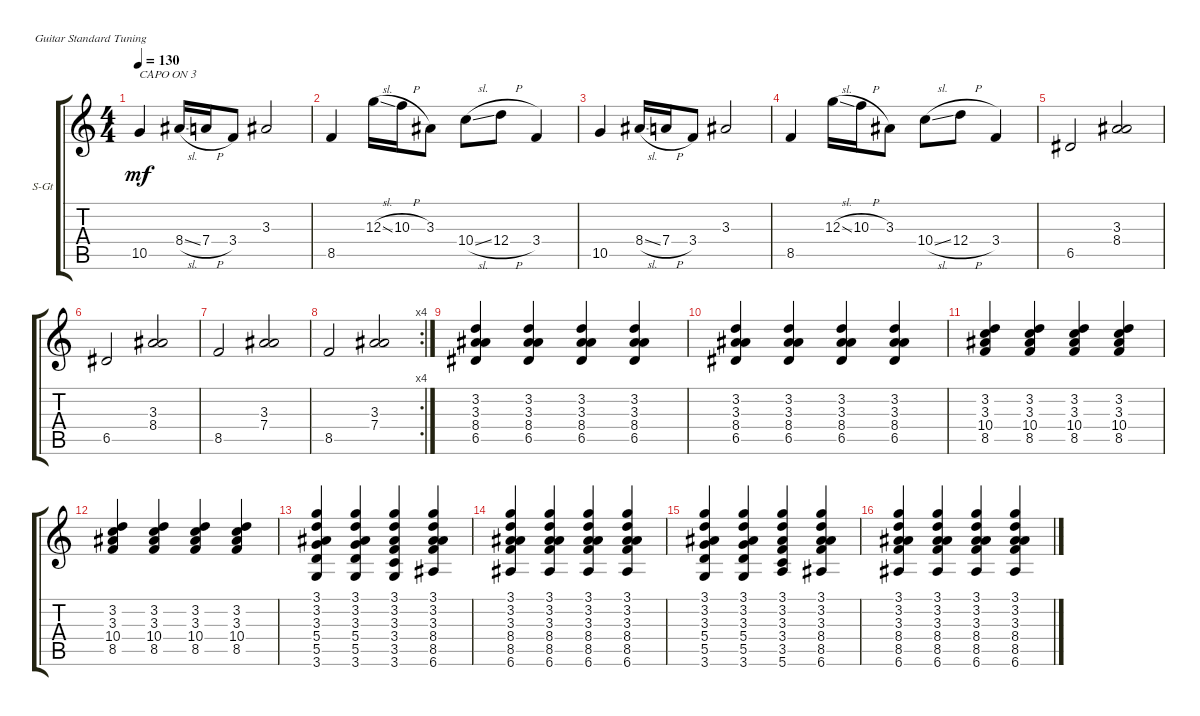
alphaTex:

\defaultSystemsLayout 4
\bracketExtendMode groupsimilarinstruments
\firstSystemTrackNameOrientation horizontal
\otherSystemsTrackNameOrientation horizontal
\track ("Steel Guitar" "S-Gt") {instrument acousticguitarsteel}
\staff {score tabs}
\tuning (E4 B3 G3 D3 A2 E2)
\ts (4 4)
\tempo 130
\clef g2
\scale
0.487395
\ks c
10.5.4{txt "CAPO ON 3" dy mf instrument acousticguitarsteel} 8.4{sl}.16 7.4{h}.16 3.4.8 3.3.2 |
\scale
0.256303 8.5.4 12.3{sl}.16 10.3{h}.16 3.3.8 10.4{sl}.8 12.4{h}.8 3.4.4 |
\scale
0.256303 10.5.4 8.4{sl}.16 7.4{h}.16 3.4.8 3.3.2 |
\scale
0.333333 8.5.4 12.3{sl}.16 10.3{h}.16 3.3.8 10.4{sl}.8 12.4{h}.8 3.4.4 |
\scale
0.333333 6.5.2 (8.4 3.3).2 |
\scale
0.333333 6.5.2 (8.4 3.3).2 |
8.5.2 (7.4 3.3).2 |
\rc 4
8.5.2 (7.4 3.3).2 |
(6.5 3.3 3.2 8.4).4 (6.5 3.2 3.3 8.4).4 (6.5 3.3 3.2 8.4).4 (6.5 3.2 3.3 8.4).4 |
(6.5 3.3 3.2 8.4).4 (6.5 3.2 3.3 8.4).4 (6.5 3.3 3.2 8.4).4 (6.5 3.2 3.3 8.4).4 |
(8.5 3.3 3.2 10.4).4 (8.5 3.2 3.3 10.4).4 (8.5 3.3 3.2 10.4).4 (8.5 3.2 3.3 10.4).4 |
(8.5 3.3 3.2 10.4).4 (8.5 3.2 3.3 10.4).4 (8.5 3.3 3.2 10.4).4 (8.5 3.2 3.3 10.4).4 |
(5.5 5.4 3.1 3.2 3.3 3.6).4 (5.5 5.4 3.3 3.2 3.1 3.6).4 (3.5 3.1 3.2 3.3 3.6 3.4).4 (8.5 3.3 3.2 3.1 6.6 8.4).4 |
(8.5 3.1 3.2 3.3 6.6 8.4).4 (8.5 3.3 3.2 3.1 6.6 8.4).4 (8.5 3.1 3.2 3.3 6.6 8.4).4 (8.5 3.3 3.2 3.1 6.6 8.4).4 |
(5.5 3.1 3.2 3.3 3.6 5.4).4 (5.5 3.3 3.2 3.1 3.6 5.4).4 (3.5 3.1 3.2 3.3 5.6 3.4).4 (8.5 3.3 3.2 3.1 6.6 8.4).4 |
(8.5 3.1 3.2 3.3 6.6 8.4).4 (8.5 3.3 3.2 3.1 6.6 8.4).4 (8.5 3.1 3.2 3.3 6.6 8.4).4 (8.5 3.3 3.2 3.1 6.6 8.4).4
